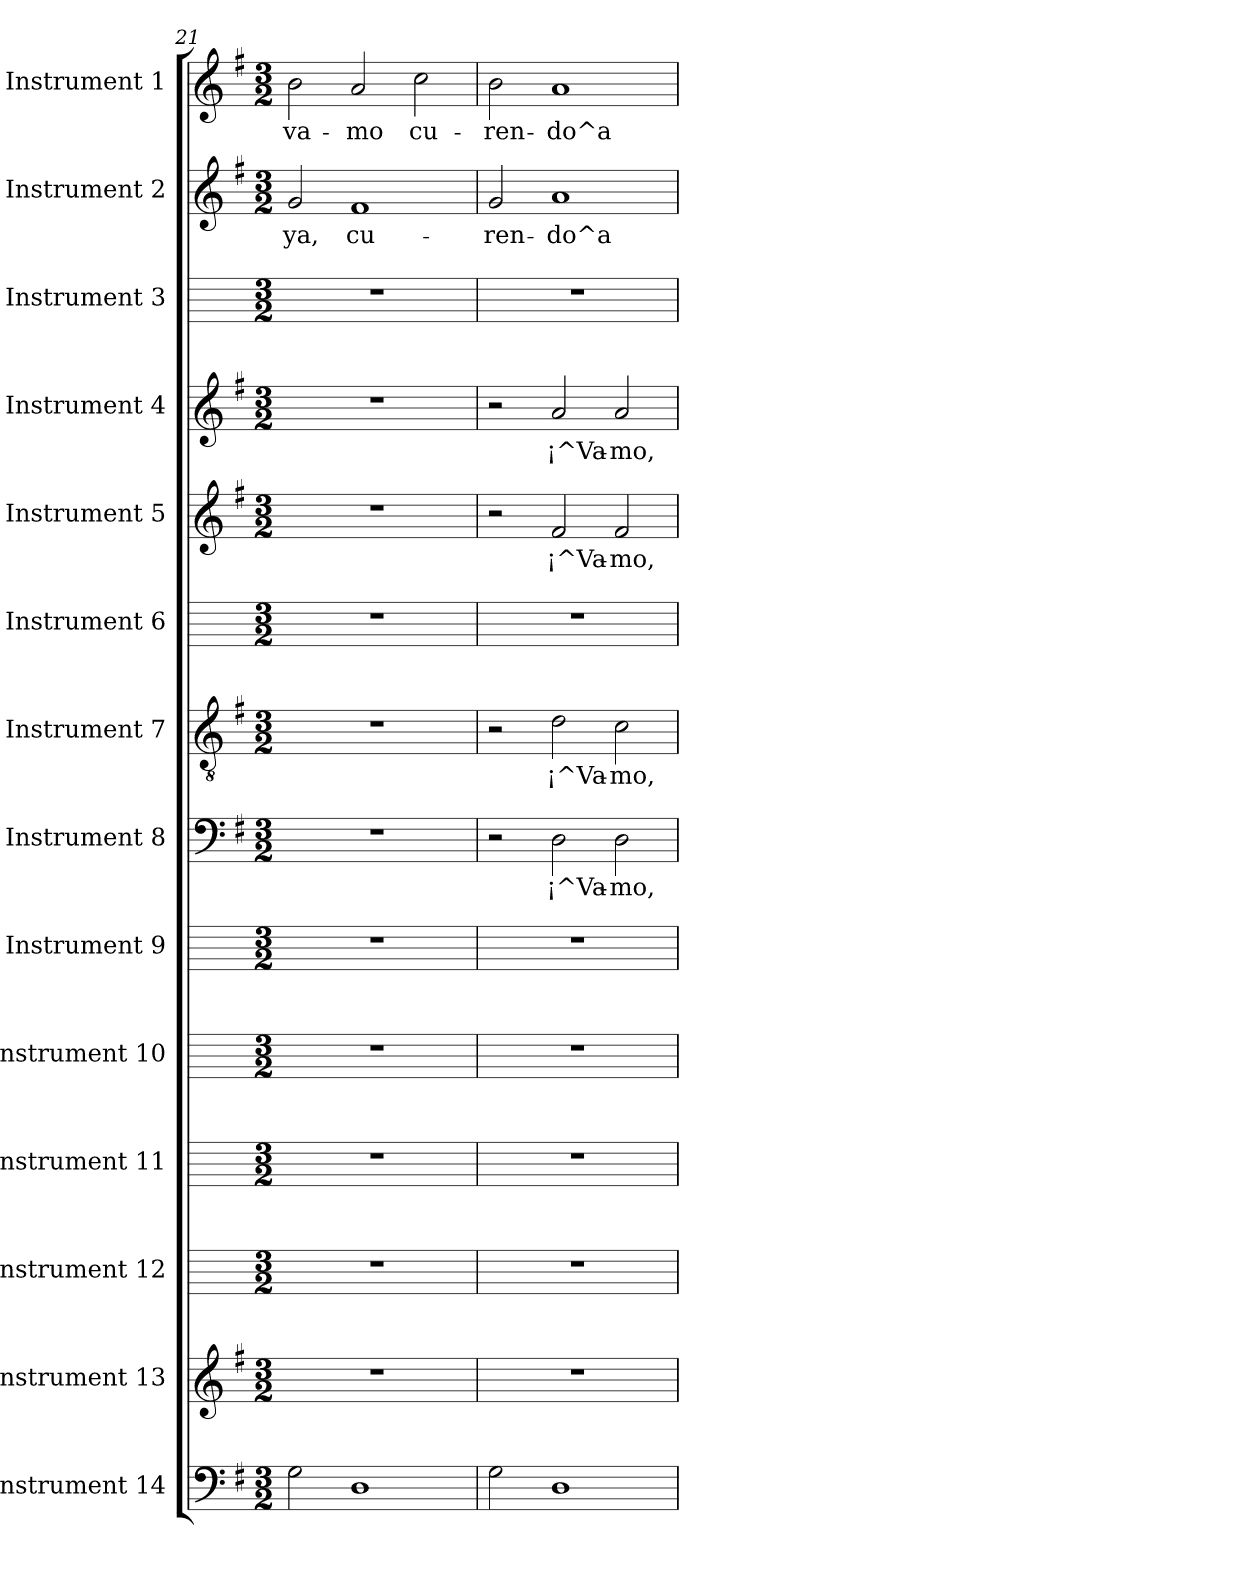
**kern	**kern	**kern	**kern	**kern	**kern	**kern	**text	**kern	**text	**kern	**kern	**text	**kern	**text	**kern	**kern	**text	**kern	**text
*part14	*part13	*part12	*part11	*part10	*part9	*part8	*part8	*part7	*part7	*part6	*part5	*part5	*part4	*part4	*part3	*part2	*part2	*part1	*part1
*staff14	*staff13	*staff12	*staff11	*staff10	*staff9	*staff8	*staff8	*staff7	*staff7	*staff6	*staff5	*staff5	*staff4	*staff4	*staff3	*staff2	*staff2	*staff1	*staff1
*I"Instrument 14	*I"Instrument 13	*I"Instrument 12	*I"Instrument 11	*I"Instrument 10	*I"Instrument 9	*I"Instrument 8	*	*I"Instrument 7	*	*I"Instrument 6	*I"Instrument 5	*	*I"Instrument 4	*	*I"Instrument 3	*I"Instrument 2	*	*I"Instrument 1	*
*clefF4	*clefG2	*	*	*	*	*clefF4	*	*clefGv2	*	*	*clefG2	*	*clefG2	*	*	*clefG2	*	*clefG2	*
*k[f#]	*k[f#]	*k[]	*k[]	*k[]	*k[]	*k[f#]	*	*k[f#]	*	*k[]	*k[f#]	*	*k[f#]	*	*k[]	*k[f#]	*	*k[f#]	*
*G:	*G:	*C:	*C:	*C:	*C:	*G:	*	*G:	*	*C:	*G:	*	*G:	*	*C:	*G:	*	*G:	*
*M3/2	*M3/2	*M3/2	*M3/2	*M3/2	*M3/2	*M3/2	*	*M3/2	*	*M3/2	*M3/2	*	*M3/2	*	*M3/2	*M3/2	*	*M3/2	*
=21	=21	=21	=21	=21	=21	=21	=21	=21	=21	=21	=21	=21	=21	=21	=21	=21	=21	=21	=21
!	!	!	!	!	!	!	!	!	!	!	!	!	!	!	!	!	!LO:LY:b:rj	!	!LO:LY:b:cj
2G\	1.r	1.r	1.r	1.r	1.r	1.r	.	1.r	.	1.r	1.r	.	1.r	.	1.r	2g/	-ya,	2b\	va-
!	!	!	!	!	!	!	!	!	!	!	!	!	!	!	!	!	!LO:LY:b:rj	!	!LO:LY:b:cj
1D	.	.	.	.	.	.	.	.	.	.	.	.	.	.	.	1f#	cu-	2a/	-mo
!	!	!	!	!	!	!	!	!	!	!	!	!	!	!	!	!	!	!	!LO:LY:b:cj
.	.	.	.	.	.	.	.	.	.	.	.	.	.	.	.	.	.	2cc\	cu-
=22	=22	=22	=22	=22	=22	=22	=22	=22	=22	=22	=22	=22	=22	=22	=22	=22	=22	=22	=22
!	!	!	!	!	!	!	!	!	!	!	!	!	!	!	!	!	!LO:LY:b:rj	!	!LO:LY:b:cj
2G\	1.r	1.r	1.r	1.r	1.r	2r	.	2r	.	1.r	2r	.	2r	.	1.r	2g/	-ren-	2b\	-ren-
!	!	!	!	!	!	!	!LO:LY:b:rj	!	!LO:LY:b:rj	!	!	!LO:LY:b:rj	!	!LO:LY:b:rj	!	!	!LO:LY:b:rj	!	!LO:LY:b:cj
1D	.	.	.	.	.	2D\	¡^Va-	2d\	¡^Va-	.	2f#/	¡^Va-	2a/	¡^Va-	.	1a	-do^a-	1a	-do^a-
!	!	!	!	!	!	!	!LO:LY:b:rj	!	!LO:LY:b:rj	!	!	!LO:LY:b:rj	!	!LO:LY:b:rj	!	!	!	!	!
.	.	.	.	.	.	2D\	-mo,	2c\	-mo,	.	2f#/	-mo,	2a/	-mo,	.	.	.	.	.
=	=	=	=	=	=	=	=	=	=	=	=	=	=	=	=	=	=	=	=
*-	*-	*-	*-	*-	*-	*-	*-	*-	*-	*-	*-	*-	*-	*-	*-	*-	*-	*-	*-
